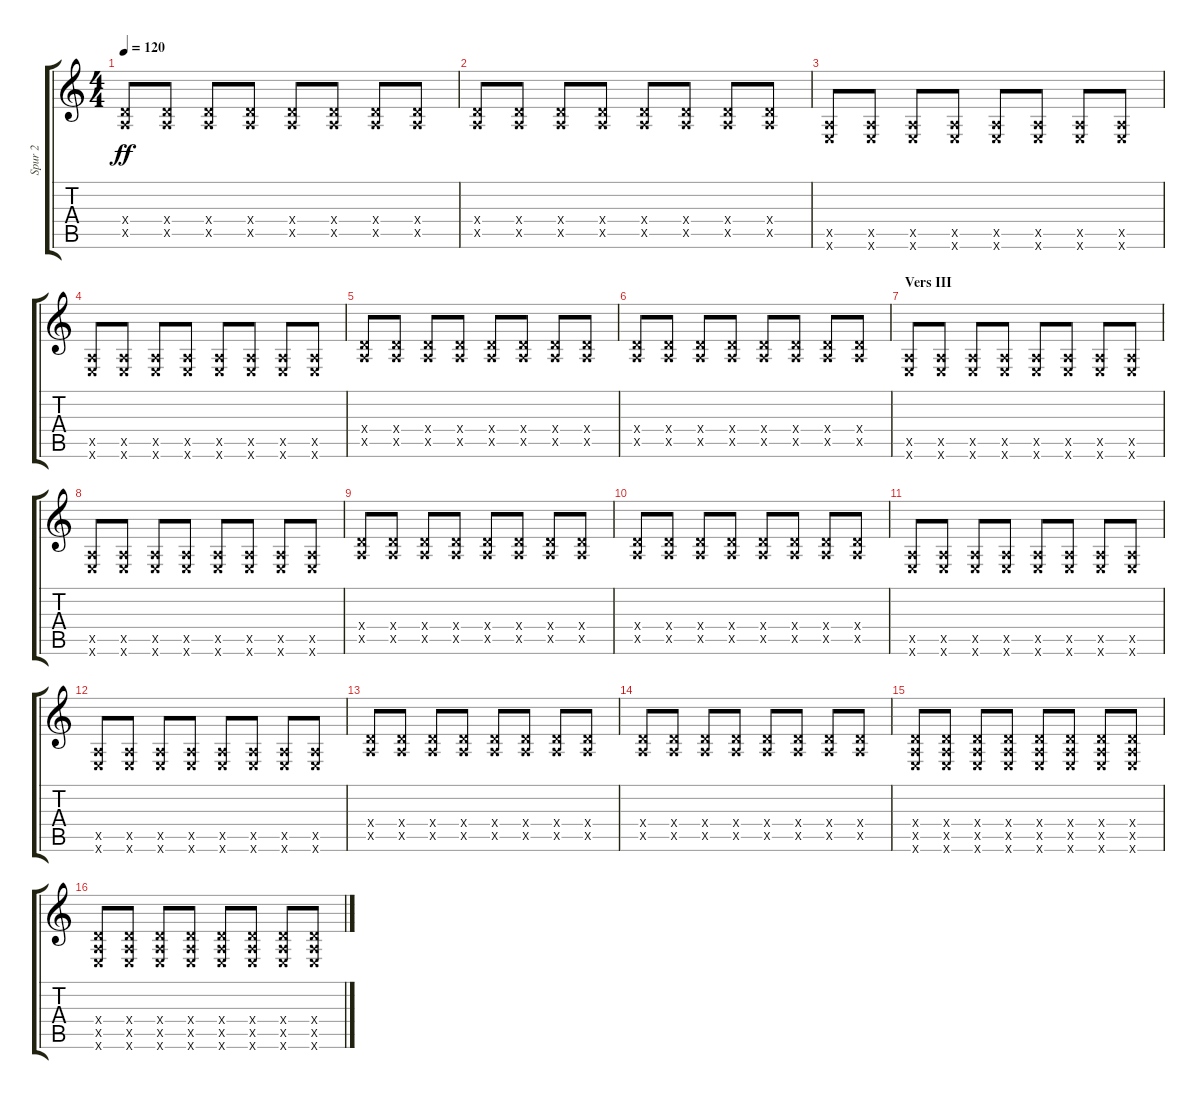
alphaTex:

\track ("Spur 2" "Spur 2") {instrument distortionguitar}
\staff {score tabs}
\tuning (E4 B3 G3 D3 A2 E2) {hide}
\ts (4 4)
\tempo 120
\clef g2
\ks c
(0.4{x} 0.5{x}).8{dy ff} (0.4{x} 0.5{x}).8 (0.4{x} 0.5{x}).8 (0.4{x} 0.5{x}).8 (0.4{x} 0.5{x}).8 (0.4{x} 0.5{x}).8 (0.4{x} 0.5{x}).8 (0.4{x} 0.5{x}).8 |
(0.4{x} 0.5{x}).8 (0.4{x} 0.5{x}).8 (0.4{x} 0.5{x}).8 (0.4{x} 0.5{x}).8 (0.4{x} 0.5{x}).8 (0.4{x} 0.5{x}).8 (0.4{x} 0.5{x}).8 (0.4{x} 0.5{x}).8 |
(0.5{x} 0.6{x}).8 (0.5{x} 0.6{x}).8 (0.5{x} 0.6{x}).8 (0.5{x} 0.6{x}).8 (0.5{x} 0.6{x}).8 (0.5{x} 0.6{x}).8 (0.5{x} 0.6{x}).8 (0.5{x} 0.6{x}).8 |
(0.5{x} 0.6{x}).8 (0.5{x} 0.6{x}).8 (0.5{x} 0.6{x}).8 (0.5{x} 0.6{x}).8 (0.5{x} 0.6{x}).8 (0.5{x} 0.6{x}).8 (0.5{x} 0.6{x}).8 (0.5{x} 0.6{x}).8 |
(0.4{x} 0.5{x}).8 (0.4{x} 0.5{x}).8 (0.4{x} 0.5{x}).8 (0.4{x} 0.5{x}).8 (0.4{x} 0.5{x}).8 (0.4{x} 0.5{x}).8 (0.4{x} 0.5{x}).8 (0.4{x} 0.5{x}).8 |
(0.4{x} 0.5{x}).8 (0.4{x} 0.5{x}).8 (0.4{x} 0.5{x}).8 (0.4{x} 0.5{x}).8 (0.4{x} 0.5{x}).8 (0.4{x} 0.5{x}).8 (0.4{x} 0.5{x}).8 (0.4{x} 0.5{x}).8 |
\section ("" "Vers III")
(0.5{x} 0.6{x}).8 (0.5{x} 0.6{x}).8 (0.5{x} 0.6{x}).8 (0.5{x} 0.6{x}).8 (0.5{x} 0.6{x}).8 (0.5{x} 0.6{x}).8 (0.5{x} 0.6{x}).8 (0.5{x} 0.6{x}).8 |
(0.5{x} 0.6{x}).8 (0.5{x} 0.6{x}).8 (0.5{x} 0.6{x}).8 (0.5{x} 0.6{x}).8 (0.5{x} 0.6{x}).8 (0.5{x} 0.6{x}).8 (0.5{x} 0.6{x}).8 (0.5{x} 0.6{x}).8 |
(0.4{x} 0.5{x}).8 (0.4{x} 0.5{x}).8 (0.4{x} 0.5{x}).8 (0.4{x} 0.5{x}).8 (0.4{x} 0.5{x}).8 (0.4{x} 0.5{x}).8 (0.4{x} 0.5{x}).8 (0.4{x} 0.5{x}).8 |
(0.4{x} 0.5{x}).8 (0.4{x} 0.5{x}).8 (0.4{x} 0.5{x}).8 (0.4{x} 0.5{x}).8 (0.4{x} 0.5{x}).8 (0.4{x} 0.5{x}).8 (0.4{x} 0.5{x}).8 (0.4{x} 0.5{x}).8 |
(0.5{x} 0.6{x}).8 (0.5{x} 0.6{x}).8 (0.5{x} 0.6{x}).8 (0.5{x} 0.6{x}).8 (0.5{x} 0.6{x}).8 (0.5{x} 0.6{x}).8 (0.5{x} 0.6{x}).8 (0.5{x} 0.6{x}).8 |
(0.5{x} 0.6{x}).8 (0.5{x} 0.6{x}).8 (0.5{x} 0.6{x}).8 (0.5{x} 0.6{x}).8 (0.5{x} 0.6{x}).8 (0.5{x} 0.6{x}).8 (0.5{x} 0.6{x}).8 (0.5{x} 0.6{x}).8 |
(0.4{x} 0.5{x}).8 (0.4{x} 0.5{x}).8 (0.4{x} 0.5{x}).8 (0.4{x} 0.5{x}).8 (0.4{x} 0.5{x}).8 (0.4{x} 0.5{x}).8 (0.4{x} 0.5{x}).8 (0.4{x} 0.5{x}).8 |
(0.4{x} 0.5{x}).8 (0.4{x} 0.5{x}).8 (0.4{x} 0.5{x}).8 (0.4{x} 0.5{x}).8 (0.4{x} 0.5{x}).8 (0.4{x} 0.5{x}).8 (0.4{x} 0.5{x}).8 (0.4{x} 0.5{x}).8 |
(0.4{x} 0.5{x} 0.6{x}).8 (0.4{x} 0.5{x} 0.6{x}).8 (0.4{x} 0.5{x} 0.6{x}).8 (0.4{x} 0.5{x} 0.6{x}).8 (0.4{x} 0.5{x} 0.6{x}).8 (0.4{x} 0.5{x} 0.6{x}).8 (0.4{x} 0.5{x} 0.6{x}).8 (0.4{x} 0.5{x} 0.6{x}).8 |
(0.4{x} 0.5{x} 0.6{x}).8 (0.4{x} 0.5{x} 0.6{x}).8 (0.4{x} 0.5{x} 0.6{x}).8 (0.4{x} 0.5{x} 0.6{x}).8 (0.4{x} 0.5{x} 0.6{x}).8 (0.4{x} 0.5{x} 0.6{x}).8 (0.4{x} 0.5{x} 0.6{x}).8 (0.4{x} 0.5{x} 0.6{x}).8
